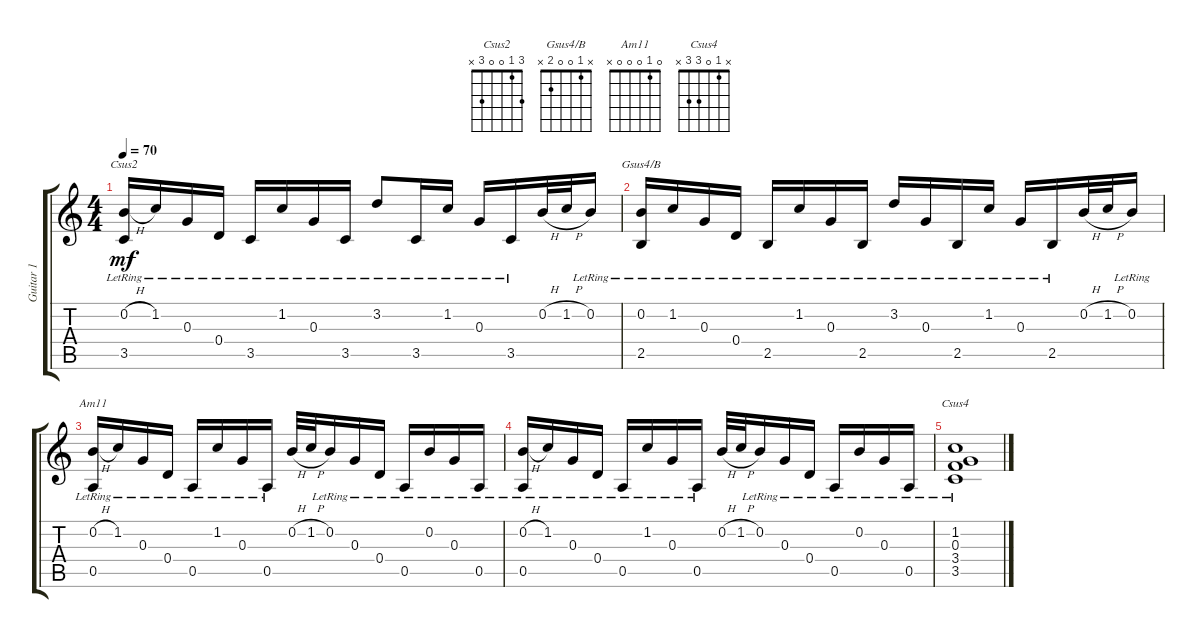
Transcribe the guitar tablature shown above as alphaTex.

\track ("Guitar 1" "Guitar 1") {instrument electricguitarjazz}
\staff {score tabs}
\tuning (E4 B3 G3 D3 A2 D2) {hide}
\chord ("Csus2" 3 1 0 0 3 x)
\chord ("Gsus4/B" x 1 0 0 2 x)
\chord ("Am11" 0 1 0 0 0 x)
\chord ("Csus4" x 1 0 3 3 x)
\ts (4 4)
\tempo 70
\clef g2
\ks c
(0.2{h} 3.5{lr}).16{ch "Csus2" dy mf} 1.2{lr}.16 0.3{lr}.16 0.4{lr}.16 3.5{lr}.16 1.2{lr}.16 0.3{lr}.16 3.5{lr}.16 3.2{lr}.8 3.5{lr}.16 1.2{lr}.16 0.3{lr}.16 3.5{lr}.16 0.2{h}.32 1.2{h}.32 0.2{lr}.16 |
(0.2{lr} 2.5{lr}).16{ch "Gsus4/B"} 1.2{lr}.16 0.3{lr}.16 0.4{lr}.16 2.5{lr}.16 1.2{lr}.16 0.3{lr}.16 2.5{lr}.16 3.2{lr}.16 0.3{lr}.16 2.5{lr}.16 1.2{lr}.16 0.3{lr}.16 2.5{lr}.16 0.2{h}.32 1.2{h}.32 0.2{lr}.16 |
(0.2{h} 0.5{lr}).16{ch "Am11"} 1.2{lr}.16 0.3{lr}.16 0.4{lr}.16 0.5{lr}.16 1.2{lr}.16 0.3{lr}.16 0.5{lr}.16 0.2{h}.32 1.2{h}.32 0.2{lr}.16 0.3{lr}.16 0.4{lr}.16 0.5{lr}.16 0.2{lr}.16 0.3{lr}.16 0.5{lr}.16 |
(0.2{h} 0.5{lr}).16 1.2{lr}.16 0.3{lr}.16 0.4{lr}.16 0.5{lr}.16 1.2{lr}.16 0.3{lr}.16 0.5{lr}.16 0.2{h}.32 1.2{h}.32 0.2{lr}.16 0.3{lr}.16 0.4{lr}.16 0.5{lr}.16 0.2{lr}.16 0.3{lr}.16 0.5{lr}.16 |
(1.2{lr} 0.3{lr} 3.4{lr} 3.5{lr}).1{ch "Csus4"}
